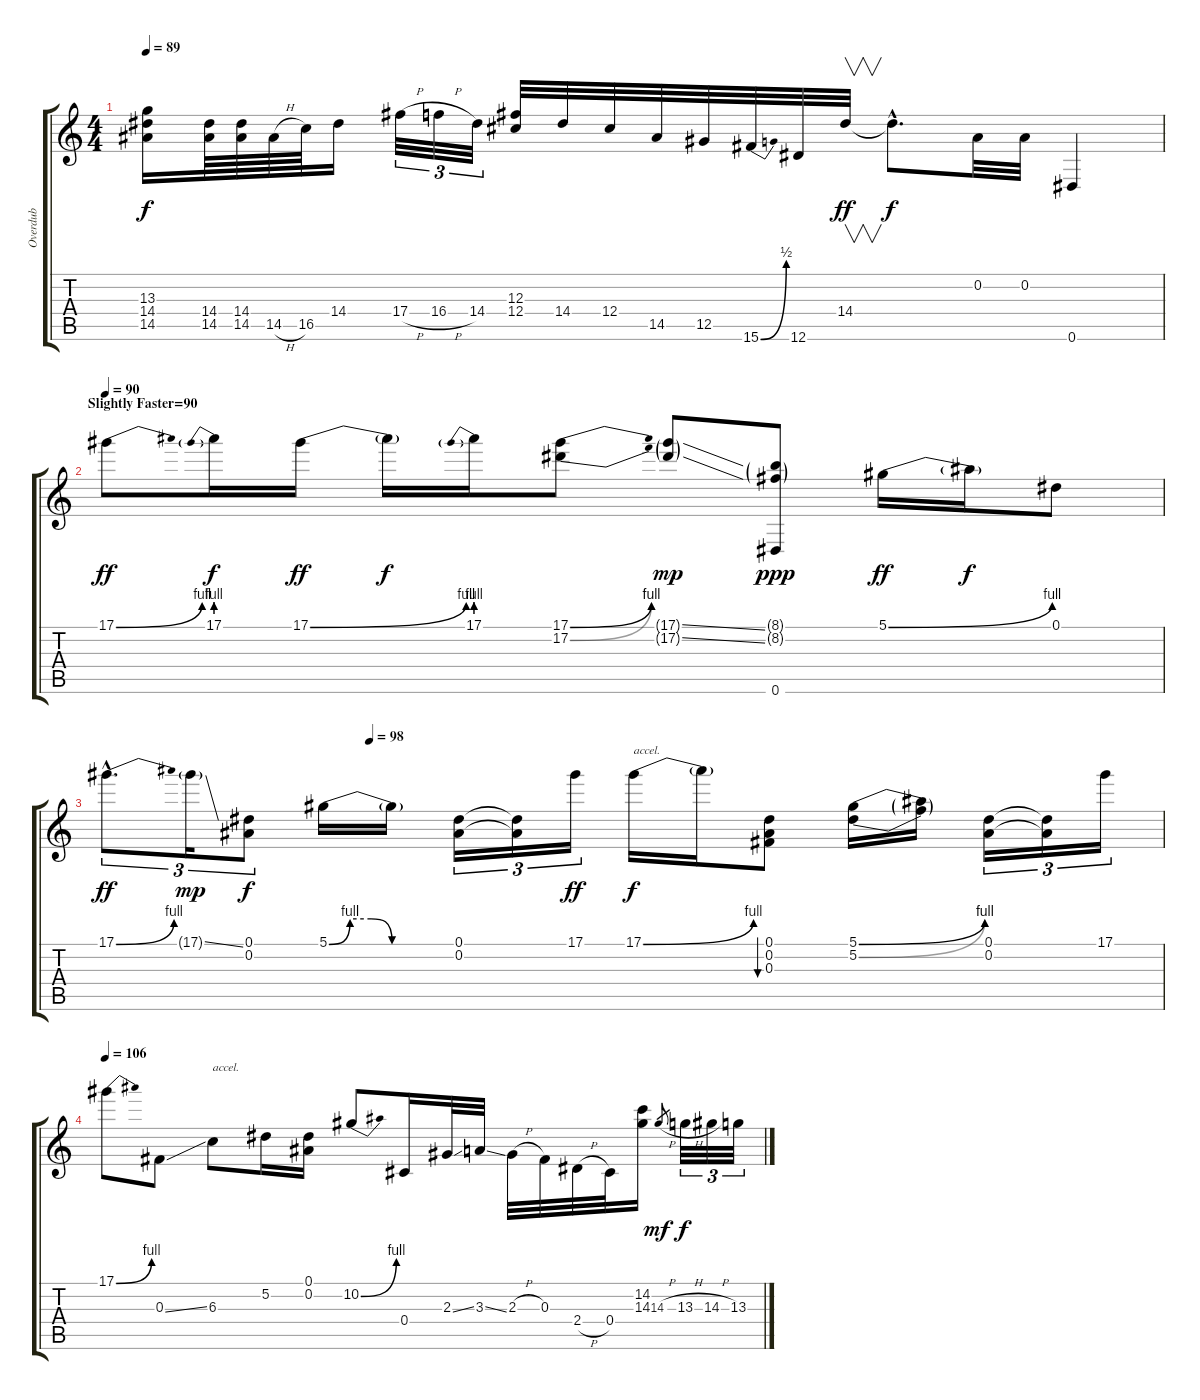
\track ("Overdub" "Overdub") {instrument fretlessbass}
\staff {score tabs}
\tuning (Eb4 Bb3 Gb3 Db3 Ab2 Eb2) {hide}
\ts (4 4)
\tempo 89
\clef g2
\ks c
(13.3 14.4 14.5).16{dy f} (14.4 14.5).64 (14.4 14.5).64 14.5{h}.64 16.5.64 14.4.16 17.4{h}.32{tu (3 2)} 16.4{h}.32{tu (3 2)} 14.4.32{tu (3 2)} (12.3 12.4).32 14.4.32 12.4.32 14.5.32 12.5.32 15.6{be (bend 0 0 60 2)}.32 12.6.32 14.4.32{v dy ff} 14.4{hac t}.8{d dy f} 0.2.32 0.2.32 0.6.4 |
\section ("" "Slightly Faster=90")
\tempo 90
17.1{be (bend 0 0 60 4)}.8{dy ff} 17.1{be (prebend 0 4 60 4)}.16{dy f} 17.1{be (bend 0 0 60 4)}.16{dy ff} 17.1{t}.16{dy f} 17.1{be (prebend 0 4 60 4)}.16 (17.1{be (bend 0 0 60 4)} 17.2{be (bend 0 0 60 4)}).8 (17.1{ss g} 17.2{ss g}).8{dy mp} (8.1{g} 8.2{g} 0.6).8{dy ppp} 5.1{be (bend 0 0 60 4)}.16{dy ff} 5.1{t}.16{dy f} 0.1.8 |
\tempo (98 0.25)
17.1{be (bend 0 0 60 4) hac}.8{d tu (3 2) dy ff} 17.1{ss g}.16{tu (3 2) dy mp} (0.1 0.2).8{tu (3 2) dy f} 5.1{be (custom 0 0 10 4 20 4 30 0 60 0)}.16 5.1{t}.16 (0.1 0.2).16{tu (3 2)} (0.1{t} 0.2{t}).16{tu (3 2)} 17.1.16{tu (3 2) dy ff} 17.1{be (bend 0 0 60 4)}.16{txt "accel." dy f} 17.1{t}.16 (0.1 0.2 0.3).8{bu 240} (5.1{be (bend 0 0 60 4)} 5.2{be (bend 0 0 60 4)}).16 (5.1{t} 5.2{t}).16 (0.1 0.2).16{tu (3 2)} (0.1{t} 0.2{t}).16{tu (3 2)} 17.1.16{tu (3 2)} |
\tempo 106
17.1{be (bend 0 0 60 4)}.8 0.3{ss}.8 6.3.8{txt "accel."} 5.2.16 (0.1 0.2).16 10.2{be (bend 0 0 60 4)}.8 0.4.16 2.3{ss}.32 3.3{ss}.32 2.3{h}.32 0.3.32 2.4{h}.32 0.4.32 (14.2 14.3).16 14.3{h}.8{gr dy mf} 13.3{h}.32{tu (3 2) dy f} 14.3{h}.32{tu (3 2)} 13.3.32{tu (3 2)}
